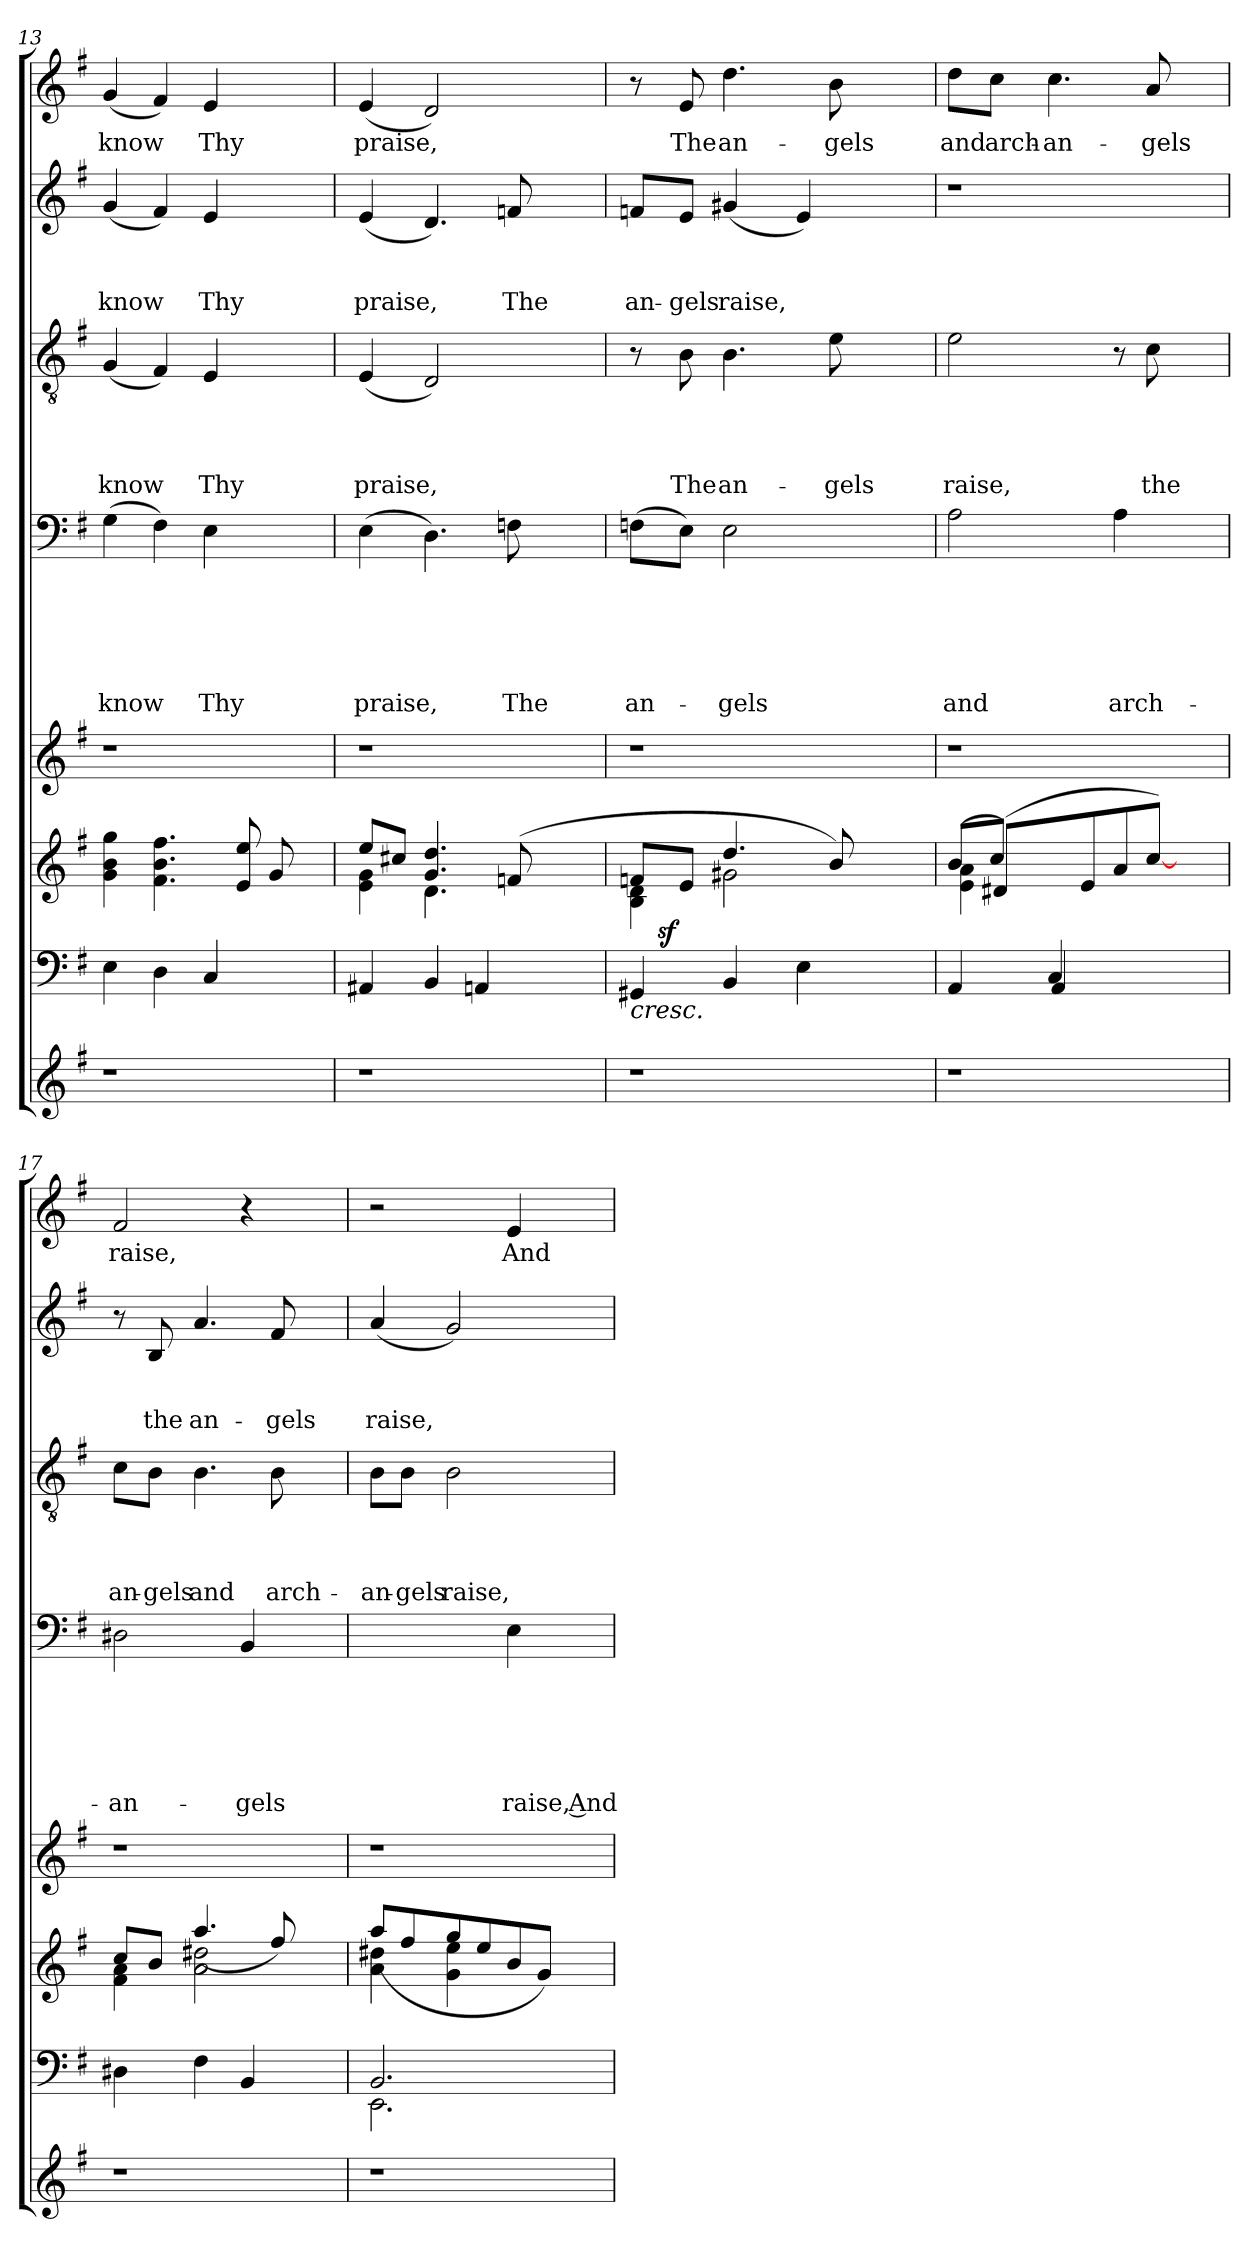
**kern	**kern	**dynam	**kern	**kern	**kern	**text	**text	**text	**text	**text	**text	**kern	**text	**text	**text	**text	**kern	**text	**text	**text	**kern	**text
*part8	*part7	*part7	*part6	*part5	*part4	*part4	*part4	*part4	*part4	*part4	*part4	*part3	*part3	*part3	*part3	*part3	*part2	*part2	*part2	*part2	*part1	*part1
*staff8	*staff7	*staff7	*staff6	*staff5	*staff4	*staff4	*staff4	*staff4	*staff4	*staff4	*staff4	*staff3	*staff3	*staff3	*staff3	*staff3	*staff2	*staff2	*staff2	*staff2	*staff1	*staff1
!!LO:LB:g=z
*clefG2	*clefF4	*	*clefG2	*clefG2	*clefF4	*	*	*	*	*	*	*clefGv2	*	*	*	*	*clefG2	*	*	*	*clefG2	*
*k[f#]	*k[f#]	*	*k[f#]	*k[f#]	*k[f#]	*	*	*	*	*	*	*k[f#]	*	*	*	*	*k[f#]	*	*	*	*k[f#]	*
*G:	*G:	*	*G:	*G:	*G:	*	*	*	*	*	*	*G:	*	*	*	*	*G:	*	*	*	*G:	*
=13	=13	=13	=13	=13	=13	=13	=13	=13	=13	=13	=13	=13	=13	=13	=13	=13	=13	=13	=13	=13	=13	=13
*	*	*	*^	*	*	*	*	*	*	*	*	*	*	*	*	*	*	*	*	*	*	*
!	!	!	!	!	!	!	!	!	!	!	!	!LO:LY:b	!	!	!	!	!LO:LY:b	!	!	!	!LO:LY:b	!	!LO:LY:b
1r	4E\	.	4g\ 4b\ 4gg\	2ryy	1r	(>4G\	.	.	.	.	.	know	(<4G/	.	.	.	know	(<4g/	.	.	know	(<4g/	know
.	4D\	.	4.f#\ 4.b\ 4.ff#\	.	.	4F#\)	.	.	.	.	.	.	4F#/)	.	.	.	.	4f#/)	.	.	.	4f#/)	.
!	!	!	!	!	!	!	!	!	!	!	!	!LO:LY:b	!	!	!	!	!LO:LY:b	!	!	!	!LO:LY:b	!	!LO:LY:b
.	4C/	.	.	8ryy	.	4E\	.	.	.	.	.	Thy	4E/	.	.	.	Thy	4e/	.	.	Thy	4e/	Thy
.	.	.	8ryy	8e/ 8ee/	.	.	.	.	.	.	.	.	.	.	.	.	.	.	.	.	.	.	.
.	4ryy	.	8g/	8ryy	.	4ryy	.	.	.	.	.	.	4ryy	.	.	.	.	4ryy	.	.	.	4ryy	.
.	.	.	8ryy	8ryy	.	.	.	.	.	.	.	.	.	.	.	.	.	.	.	.	.	.	.
=14	=14	=14	=14	=14	=14	=14	=14	=14	=14	=14	=14	=14	=14	=14	=14	=14	=14	=14	=14	=14	=14	=14	=14
!	!	!	!	!	!	!	!	!	!	!	!	!LO:LY:b	!	!	!	!	!LO:LY:b	!	!	!	!LO:LY:b	!	!LO:LY:b
1r	4AA#X/	.	8ee/L	4e\ 4g\	1r	(>4E\	.	.	.	.	.	praise,	(<4E/	.	.	.	praise,	(<4e/	.	.	praise,	(<4e/	praise,
.	.	.	8cc#X/J	.	.	.	.	.	.	.	.	.	.	.	.	.	.	.	.	.	.	.	.
.	4BB/	.	4.g/ 4.dd/	4.d\	.	4.D\)	.	.	.	.	.	.	2D/)	.	.	.	.	4.d/)	.	.	.	2d/)	.
.	4AAn/	.	.	.	.	.	.	.	.	.	.	.	.	.	.	.	.	.	.	.	.	.	.
!	!	!	!	!	!	!	!	!	!	!	!	!LO:LY:b	!	!	!	!	!	!	!	!	!LO:LY:b	!	!
.	.	.	(8fn/	4ryy	.	8Fn\	.	.	.	.	.	The	.	.	.	.	.	8fn/	.	.	The	.	.
.	4ryy	.	4ryy	.	.	4ryy	.	.	.	.	.	.	4ryy	.	.	.	.	4ryy	.	.	.	4ryy	.
.	.	.	.	8ryy	.	.	.	.	.	.	.	.	.	.	.	.	.	.	.	.	.	.	.
=15	=15	=15	=15	=15	=15	=15	=15	=15	=15	=15	=15	=15	=15	=15	=15	=15	=15	=15	=15	=15	=15	=15	=15
*	*^	*	*	*	*	*	*	*	*	*	*	*	*	*	*	*	*	*	*	*	*	*	*
!	!	!	!LO:HP:b	!	!	!	!	!	!	!	!	!	!LO:LY:b	!	!	!	!	!	!	!	!	!LO:LY:b	!	!
*	*	*^	*	*	*^	*	*	*	*	*	*	*	*	*	*	*	*	*	*	*	*	*	*	*
1r	32ryy	4GG#X/	16ryy	<	4B\ 4d\	8fn/L	8.ryy	1r	(>8Fn\L	.	.	.	.	.	an-	8r	.	.	.	.	8fn/L	.	.	an-	8r	.
.	4ryy	.	.	.	.	.	.	.	.	.	.	.	.	.	.	.	.	.	.	.	.	.	.	.	.	.
!	!	!	!	!LO:DY:a	!	!	!	!	!	!	!	!	!	!	!	!	!	!	!	!	!	!	!	!	!	!
.	.	.	2...ryy	sf	.	.	.	.	.	.	.	.	.	.	.	.	.	.	.	.	.	.	.	.	.	.
!	!	!	!	!	!	!	!	!	!	!	!	!	!	!	!	!	!	!	!	!LO:LY:b	!	!	!	!LO:LY:b	!	!LO:LY:b
.	.	.	.	.	.	8e/J	.	.	8E\J)	.	.	.	.	.	.	8B\	.	.	.	The	8e/J	.	.	-gels	8e/	The
.	.	.	.	.	.	.	4ryy	.	.	.	.	.	.	.	.	.	.	.	.	.	.	.	.	.	.	.
!	!	!	!	!	!	!	!	!	!	!	!	!	!	!	!LO:LY:b	!	!	!	!	!LO:LY:b	!	!	!	!LO:LY:b	!	!LO:LY:b
.	.	4BB/	.	[	4.dd/	2g#X\	.	.	2E\	.	.	.	.	.	-gels	4.B\	.	.	.	an-	(<4g#X/	.	.	raise,	4.dd\	an-
.	2ryy	.	.	.	.	.	.	.	.	.	.	.	.	.	.	.	.	.	.	.	.	.	.	.	.	.
.	.	.	.	.	.	.	2ryy	.	.	.	.	.	.	.	.	.	.	.	.	.	.	.	.	.	.	.
.	.	4E\	.	.	.	.	.	.	.	.	.	.	.	.	.	.	.	.	.	.	4e/)	.	.	.	.	.
!	!	!	!	!	!	!	!	!	!	!	!	!	!	!	!	!	!	!	!	!LO:LY:b	!	!	!	!	!	!LO:LY:b
.	.	.	.	.	8b/)	.	.	.	.	.	.	.	.	.	.	8e\	.	.	.	-gels	.	.	.	.	8b\	-gels
.	.	4ryy	.	.	4ryy	4ryy	.	.	4ryy	.	.	.	.	.	.	4ryy	.	.	.	.	4ryy	.	.	.	4ryy	.
.	8..ryy	.	.	.	.	.	.	.	.	.	.	.	.	.	.	.	.	.	.	.	.	.	.	.	.	.
.	.	.	.	.	.	.	16ryy	.	.	.	.	.	.	.	.	.	.	.	.	.	.	.	.	.	.	.
=16	=16	=16	=16	=16	=16	=16	=16	=16	=16	=16	=16	=16	=16	=16	=16	=16	=16	=16	=16	=16	=16	=16	=16	=16	=16	=16
!	!	!	!	!	!	!	!	!	!	!	!	!	!	!	!LO:LY:b	!	!	!	!	!LO:LY:b	!LO:N:vis=1	!	!	!	!	!LO:LY:b
*	*	*v	*v	*	*	*	*	*	*	*	*	*	*	*	*	*	*	*	*	*	*	*	*	*	*	*
1r	4AA/	4ryy	.	(>8b/L	4e\ 4a\	8ryy	1r	2A\	.	.	.	.	.	and	2e\	.	.	.	raise,	1r	.	.	.	8dd\L	and
!	!	!	!	!	!	!	!	!	!	!	!	!	!	!	!	!	!	!	!	!	!	!	!	!	!LO:LY:b
.	.	.	.	8cc/J)	.	(>8d#X/L	.	.	.	.	.	.	.	.	.	.	.	.	.	.	.	.	.	8cc\J	arch-
!	!	!	!	!	!	!	!	!	!	!	!	!	!	!	!	!	!	!	!	!	!	!	!	!	!LO:LY:b
.	4C/	4AA/	.	4ryy	4ryy	8ryy	.	.	.	.	.	.	.	.	.	.	.	.	.	.	.	.	.	4.cc\	-an-
.	.	.	.	.	.	8e/	.	.	.	.	.	.	.	.	.	.	.	.	.	.	.	.	.	.	.
!	!	!	!	!	!	!	!	!	!	!	!	!	!	!LO:LY:b	!	!	!	!	!	!	!	!	!	!	!
.	2ryy	2ryy	.	2ryy	2ryy	8a/	.	4A\	.	.	.	.	.	arch-	8r	.	.	.	.	.	.	.	.	.	.
!	!	!	!	!	!	!	!	!	!	!	!	!	!	!	!	!	!	!	!LO:LY:b	!	!	!	!	!	!LO:LY:b
.	.	.	.	.	.	[>8cc/J)	.	.	.	.	.	.	.	.	8c\	.	.	.	the	.	.	.	.	8a/	-gels
.	.	.	.	.	.	4ryy	.	4ryy	.	.	.	.	.	.	4ryy	.	.	.	.	.	.	.	.	4ryy	.
*	*v	*v	*	*	*	*	*	*	*	*	*	*	*	*	*	*	*	*	*	*	*	*	*	*	*
=17	=17	=17	=17	=17	=17	=17	=17	=17	=17	=17	=17	=17	=17	=17	=17	=17	=17	=17	=17	=17	=17	=17	=17	=17
!	!	!	!	!	!	!	!	!	!	!	!	!	!LO:LY:b	!	!	!	!	!LO:LY:b	!	!	!	!	!	!LO:LY:b
*	*	*	*	*v	*v	*	*	*	*	*	*	*	*	*	*	*	*	*	*	*	*	*	*	*
1r	4D#X\	.	4f#\ 4a\	8cc/L	1r	2D#X\	.	.	.	.	.	-an-	8c\L	.	.	.	an-	8r	.	.	.	2f#/	raise,
!	!	!	!	!	!	!	!	!	!	!	!	!	!	!	!	!	!LO:LY:b	!	!	!	!LO:LY:b	!	!
.	.	.	.	8b/J	.	.	.	.	.	.	.	.	8B\J	.	.	.	-gels	8B/	.	.	the	.	.
!	!	!	!	!	!	!	!	!	!	!	!	!	!	!	!	!	!LO:LY:b	!	!	!	!LO:LY:b	!	!
.	4F#\	.	2a\ 2dd#X\	(4.aa/	.	.	.	.	.	.	.	.	4.B\	.	.	.	and	4.a/	.	.	an-	.	.
!	!	!	!	!	!	!	!	!	!	!	!	!LO:LY:b	!	!	!	!	!	!	!	!	!	!	!
.	4BB/	.	.	.	.	4BB/	.	.	.	.	.	-gels	.	.	.	.	.	.	.	.	.	4r	.
!	!	!	!	!	!	!	!	!	!	!	!	!	!	!	!	!	!LO:LY:b	!	!	!	!LO:LY:b	!	!
.	.	.	.	8ff#/)	.	.	.	.	.	.	.	.	8B\	.	.	.	arch-	8f#/	.	.	-gels	.	.
.	4ryy	.	4ryy	4ryy	.	4ryy	.	.	.	.	.	.	4ryy	.	.	.	.	4ryy	.	.	.	4ryy	.
!!LO:PB:g=z
=18	=18	=18	=18	=18	=18	=18	=18	=18	=18	=18	=18	=18	=18	=18	=18	=18	=18	=18	=18	=18	=18	=18	=18
*	*^	*	*	*	*	*	*	*	*	*	*	*	*	*	*	*	*	*	*	*	*	*	*
!	!	!	!	!	!	!	!	!	!	!	!	!	!	!	!	!	!	!LO:LY:b	!	!	!	!LO:LY:b	!	!
1r	2.BB/	2.EE\	.	4a\ 4dd#X\	(>8aa/L	1r	2ryy	.	.	.	.	.	.	8B\L	.	.	.	-an-	(<4a/	.	.	raise,	2r	.
!	!	!	!	!	!	!	!	!	!	!	!	!	!	!	!	!	!	!LO:LY:b	!	!	!	!	!	!
.	.	.	.	.	8ff#/	.	.	.	.	.	.	.	.	8B\J	.	.	.	-gels	.	.	.	.	.	.
!	!	!	!	!	!	!	!	!	!	!	!	!	!	!	!	!	!	!LO:LY:b	!	!	!	!	!	!
.	.	.	.	4g\ 4ee\	8gg/	.	.	.	.	.	.	.	.	2B\	.	.	.	raise,	2g/)	.	.	.	.	.
.	.	.	.	.	8ee/	.	.	.	.	.	.	.	.	.	.	.	.	.	.	.	.	.	.	.
!	!	!	!	!	!	!	!	!	!	!	!	!	!LO:LY:b:rj	!	!	!	!	!	!	!	!	!	!	!LO:LY:b
.	.	.	.	4ryy	8b/	.	4E\	.	.	.	.	.	raise, And	.	.	.	.	.	.	.	.	.	4e/	And
.	.	.	.	.	8g/J)	.	.	.	.	.	.	.	.	.	.	.	.	.	.	.	.	.	.	.
.	4ryy	4ryy	.	4ryy	4ryy	.	4ryy	.	.	.	.	.	.	4ryy	.	.	.	.	4ryy	.	.	.	4ryy	.
*	*v	*v	*	*	*	*	*	*	*	*	*	*	*	*	*	*	*	*	*	*	*	*	*	*
*	*	*	*v	*v	*	*	*	*	*	*	*	*	*	*	*	*	*	*	*	*	*	*	*
=	=	=	=	=	=	=	=	=	=	=	=	=	=	=	=	=	=	=	=	=	=	=
*-	*-	*-	*-	*-	*-	*-	*-	*-	*-	*-	*-	*-	*-	*-	*-	*-	*-	*-	*-	*-	*-	*-
